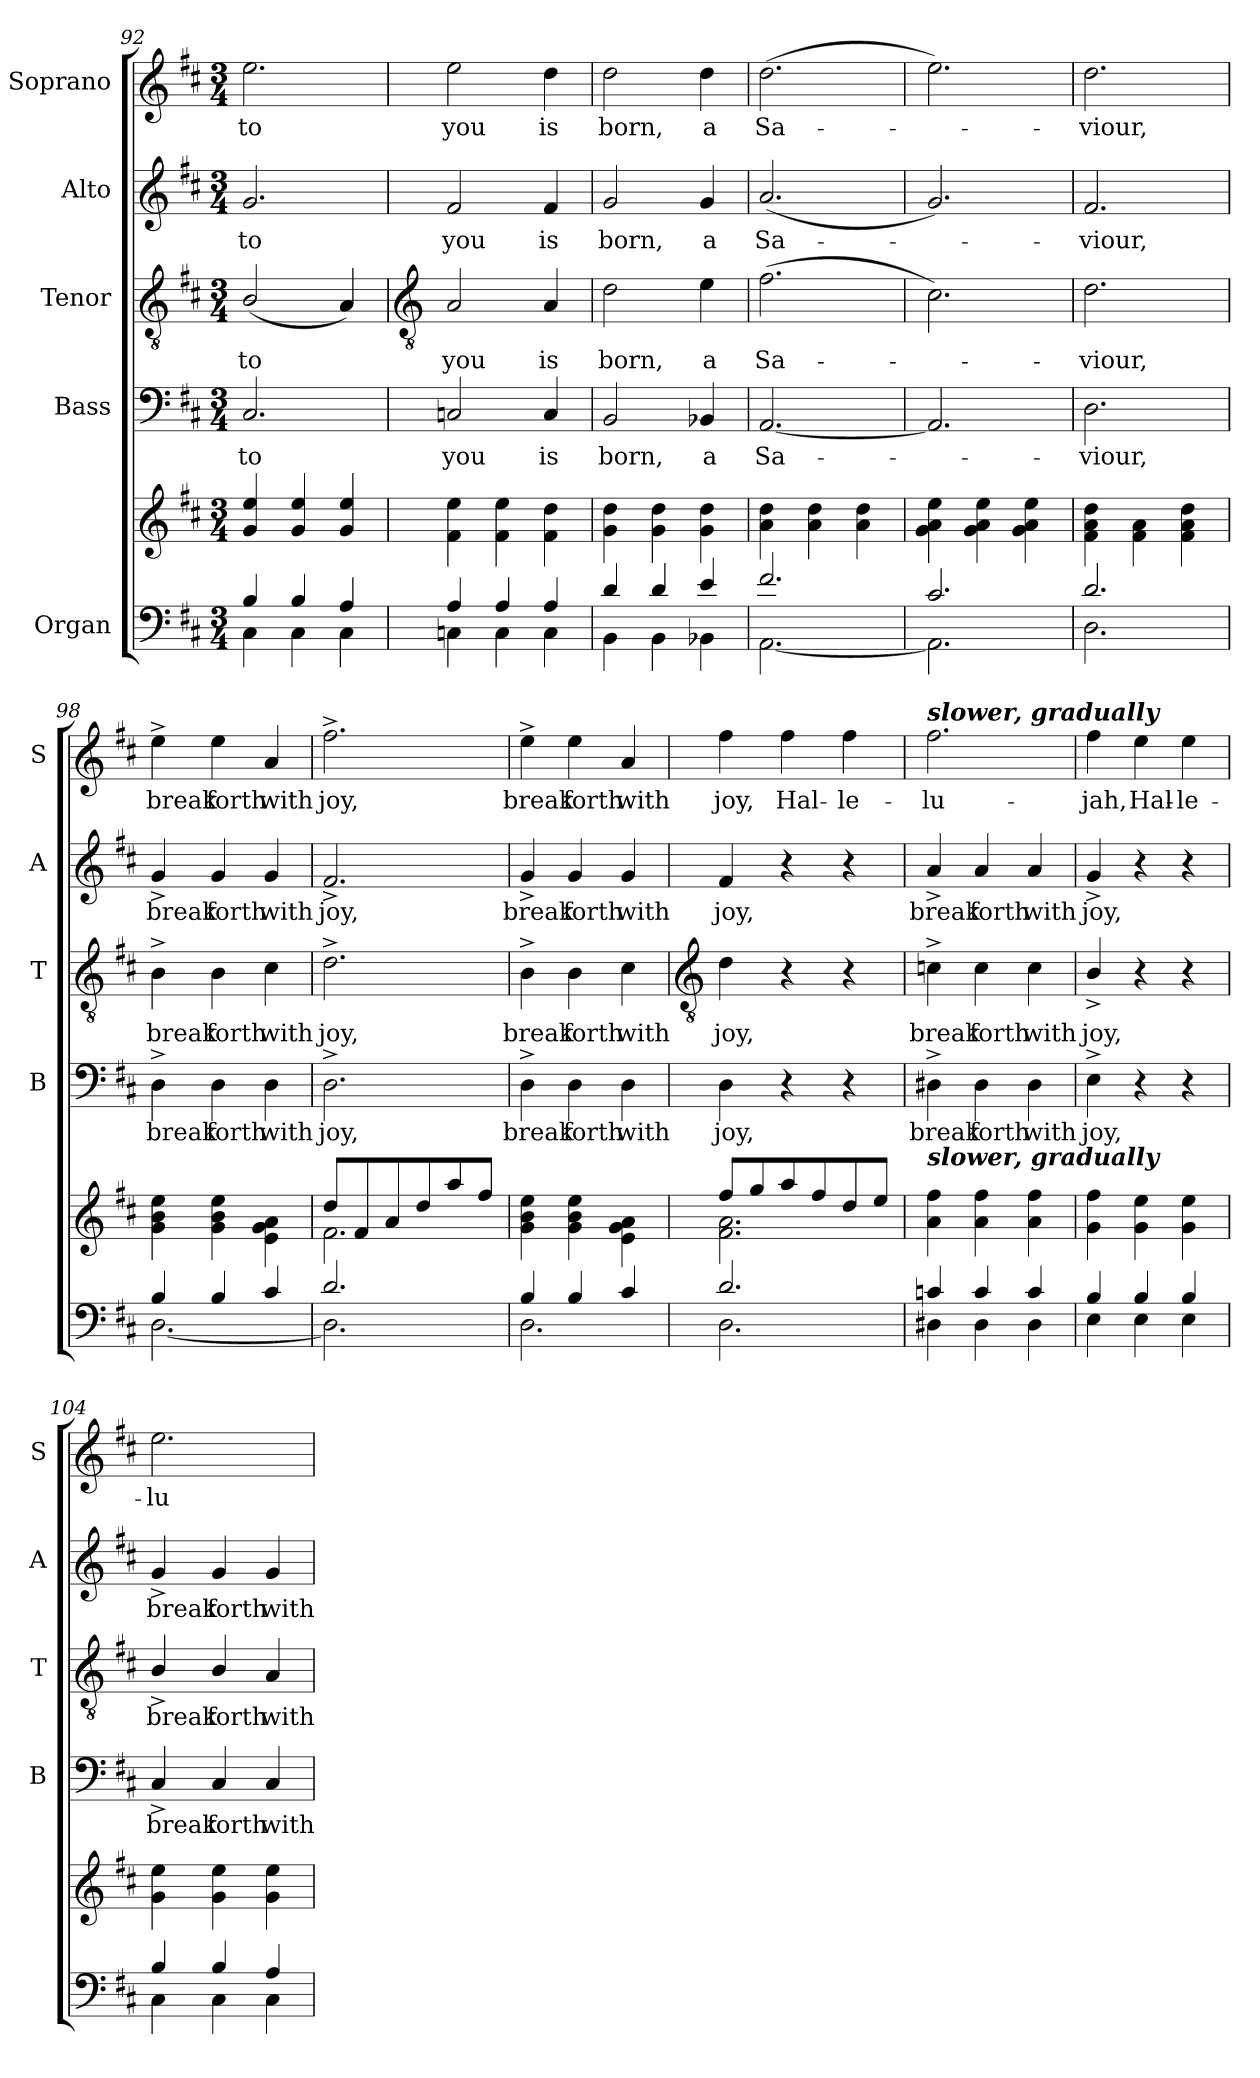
**kern	**kern	**kern	**text	**kern	**text	**kern	**text	**kern	**text
*part5	*part5	*part4	*part4	*part3	*part3	*part2	*part2	*part1	*part1
*staff6	*staff5	*staff4	*staff4	*staff3	*staff3	*staff2	*staff2	*staff1	*staff1
*I"Organ	*	*I"Bass	*	*I"Tenor	*	*I"Alto	*	*I"Soprano	*
*	*	*I'B	*	*I'T	*	*I'A	*	*I'S	*
*clefF4	*clefG2	*clefF4	*	*clefGv2	*	*clefG2	*	*clefG2	*
*k[f#c#]	*k[f#c#]	*k[f#c#]	*	*k[f#c#]	*	*k[f#c#]	*	*k[f#c#]	*
*D:	*D:	*D:	*	*D:	*	*D:	*	*D:	*
*M3/4	*M3/4	*M3/4	*	*M3/4	*	*M3/4	*	*M3/4	*
=92	=92	=92	=92	=92	=92	=92	=92	=92	=92
*^	*	*	*	*	*	*	*	*	*
!	!	!	!	!LO:LY:b	!	!LO:LY:b	!	!LO:LY:b	!	!LO:LY:b
4B/	4C#\	4g/ 4ee/	2.C#	-to	(<2B/	-to	2.g	-to	2.ee	-to
4B/	4C#\	4g/ 4ee/	.	.	.	.	.	.	.	.
4A/	4C#\	4g/ 4ee/	.	.	4A)	.	.	.	.	.
!!LO:LB:g=z
=93	=93	=93	=93	=93	=93	=93	=93	=93	=93	=93
*	*	*	*	*	*clefGv2	*	*	*	*	*
*	*	*^	*	*	*	*	*	*	*	*
!	!	!	!	!	!LO:LY:b	!	!LO:LY:b	!	!LO:LY:b	!	!LO:LY:b
4A/	4Cn\	2.ryy	4f# 4ee	2Cn	you	2A	you	2f#	you	2ee	you
4A/	4C\	.	4f# 4ee	.	.	.	.	.	.	.	.
!	!	!	!	!	!LO:LY:b	!	!LO:LY:b	!	!LO:LY:b	!	!LO:LY:b
4A/	4C\	.	4f# 4dd	4C	is	4A	is	4f#	is	4dd	is
=94	=94	=94	=94	=94	=94	=94	=94	=94	=94	=94	=94
!	!	!	!	!	!LO:LY:b	!	!LO:LY:b	!	!LO:LY:b	!	!LO:LY:b
4d/	4BB\	2.ryy	4g 4dd	2BB	born,	2d	born,	2g	born,	2dd	born,
4d/	4BB\	.	4g 4dd	.	.	.	.	.	.	.	.
!	!	!	!	!	!LO:LY:b	!	!LO:LY:b	!	!LO:LY:b	!	!LO:LY:b
4e/	4BB-X\	.	4g 4dd	4BB-X	a	4e	a	4g	a	4dd	a
=95	=95	=95	=95	=95	=95	=95	=95	=95	=95	=95	=95
!	!	!	!	!	!LO:LY:b	!	!LO:LY:b	!	!LO:LY:b	!	!LO:LY:b
2.f#/	[2.AA\	2.ryy	4a 4dd	[2.AA	Sa-	(>2.f#	Sa-	(<2.a	Sa-	(>2.dd	Sa-
.	.	.	4a 4dd	.	.	.	.	.	.	.	.
.	.	.	4a 4dd	.	.	.	.	.	.	.	.
=96	=96	=96	=96	=96	=96	=96	=96	=96	=96	=96	=96
2.c#/	2.AA\]	2.ryy	4g 4a 4ee	2.AA]	.	2.c#)	.	2.g)	.	2.ee)	.
.	.	.	4g 4a 4ee	.	.	.	.	.	.	.	.
.	.	.	4g 4a 4ee	.	.	.	.	.	.	.	.
=97	=97	=97	=97	=97	=97	=97	=97	=97	=97	=97	=97
!	!	!	!	!	!LO:LY:b	!	!LO:LY:b	!	!LO:LY:b	!	!LO:LY:b
2.d/	2.D\	2.ryy	4f# 4a 4dd	2.D	viour,	2.d	viour,	2.f#	viour,	2.dd	viour,
.	.	.	4f# 4a	.	.	.	.	.	.	.	.
.	.	.	4f# 4a 4dd	.	.	.	.	.	.	.	.
=98	=98	=98	=98	=98	=98	=98	=98	=98	=98	=98	=98
!	!	!	!	!	!LO:LY:b	!	!LO:LY:b	!	!LO:LY:b	!	!LO:LY:b
4B/	[2.D\	2.ryy	4g 4b 4ee	4D^	break	4B^	break	4g^	break	4ee^	break
!	!	!	!	!	!LO:LY:b	!	!LO:LY:b	!	!LO:LY:b	!	!LO:LY:b
4B/	.	.	4g 4b 4ee	4D	forth	4B	forth	4g	forth	4ee	forth
!	!	!	!	!	!LO:LY:b	!	!LO:LY:b	!	!LO:LY:b	!	!LO:LY:b
4c#/	.	.	4e 4g 4a	4D	with	4c#	with	4g	with	4a	with
=99	=99	=99	=99	=99	=99	=99	=99	=99	=99	=99	=99
!	!	!	!	!	!LO:LY:b	!	!LO:LY:b	!	!LO:LY:b	!	!LO:LY:b
2.d/	2.D\]	8dd/L	2.f#\	2.D^	joy,	2.d^	joy,	2.f#^	joy,	2.ff#^	joy,
.	.	8f#/	.	.	.	.	.	.	.	.	.
.	.	8a/	.	.	.	.	.	.	.	.	.
.	.	8dd/	.	.	.	.	.	.	.	.	.
.	.	8aa/	.	.	.	.	.	.	.	.	.
.	.	8ff#/J	.	.	.	.	.	.	.	.	.
=100	=100	=100	=100	=100	=100	=100	=100	=100	=100	=100	=100
!	!	!	!	!	!LO:LY:b	!	!LO:LY:b	!	!LO:LY:b	!	!LO:LY:b
4B/	2.D\	2.ryy	4g 4b 4ee	4D^	break	4B^	break	4g^	break	4ee^	break
!	!	!	!	!	!LO:LY:b	!	!LO:LY:b	!	!LO:LY:b	!	!LO:LY:b
4B/	.	.	4g 4b 4ee	4D	forth	4B	forth	4g	forth	4ee	forth
!	!	!	!	!	!LO:LY:b	!	!LO:LY:b	!	!LO:LY:b	!	!LO:LY:b
4c#/	.	.	4e 4g 4a	4D	with	4c#	with	4g	with	4a	with
!!LO:LB:g=z
=101	=101	=101	=101	=101	=101	=101	=101	=101	=101	=101	=101
*	*	*	*	*	*	*clefGv2	*	*	*	*	*
!	!	!	!	!	!LO:LY:b	!	!LO:LY:b	!	!LO:LY:b	!	!LO:LY:b
2.d/	2.D\	8ff#/L	2.f#\ 2.a\	4D	joy,	4d	joy,	4f#	joy,	4ff#	joy,
.	.	8gg/	.	.	.	.	.	.	.	.	.
!	!	!	!	!	!	!	!	!	!	!	!LO:LY:b
.	.	8aa/	.	4r	.	4r	.	4r	.	4ff#	Hal-
.	.	8ff#/	.	.	.	.	.	.	.	.	.
!	!	!	!	!	!	!	!	!	!	!	!LO:LY:b
.	.	8dd/	.	4r	.	4r	.	4r	.	4ff#	-le-
.	.	8ee/J	.	.	.	.	.	.	.	.	.
=102	=102	=102	=102	=102	=102	=102	=102	=102	=102	=102	=102
!	!	!	!	!	!	!	!	!	!	!LO:TX:a:Bi:t=slower, gradually	!
!	!	!LO:TX:a:Bi:t=slower, gradually	!	!	!	!	!	!	!	!	!
!	!	!LO:N:vis=1	!	!	!LO:LY:b	!	!LO:LY:b	!	!LO:LY:b	!	!LO:LY:b
4cn/	4D#X\	2.ryy	4a\ 4ff#\	4D#X^	break	4cn^	break	4a^	break	2.ff#	-lu-
!	!	!	!	!	!LO:LY:b	!	!LO:LY:b	!	!LO:LY:b	!	!
4c/	4D#\	.	4a\ 4ff#\	4D#	forth	4c	forth	4a	forth	.	.
!	!	!	!	!	!LO:LY:b	!	!LO:LY:b	!	!LO:LY:b	!	!
4c/	4D#\	.	4a\ 4ff#\	4D#	with	4c	with	4a	with	.	.
=103	=103	=103	=103	=103	=103	=103	=103	=103	=103	=103	=103
!	!	!	!	!	!LO:LY:b	!	!LO:LY:b	!	!LO:LY:b	!	!LO:LY:b
4B/	4E\	2.ryy	4g\ 4ff#\	4E^	joy,	4B^/	joy,	4g^	joy,	4ff#	-jah,
!	!	!	!	!	!	!	!	!	!	!	!LO:LY:b
4B/	4E\	.	4g\ 4ee\	4r	.	4r	.	4r	.	4ee	Hal-
!	!	!	!	!	!	!	!	!	!	!	!LO:LY:b
4B/	4E\	.	4g\ 4ee\	4r	.	4r	.	4r	.	4ee	-le-
=104	=104	=104	=104	=104	=104	=104	=104	=104	=104	=104	=104
!	!	!	!	!	!LO:LY:b	!	!LO:LY:b	!	!LO:LY:b	!	!LO:LY:b
4B/	4C#\	2.ryy	4g\ 4ee\	4C#^	break	4B^/	break	4g^	break	2.ee	-lu-
!	!	!	!	!	!LO:LY:b	!	!LO:LY:b	!	!LO:LY:b	!	!
4B/	4C#\	.	4g\ 4ee\	4C#	forth	4B/	forth	4g	forth	.	.
!	!	!	!	!	!LO:LY:b	!	!LO:LY:b	!	!LO:LY:b	!	!
4A/	4C#\	.	4g\ 4ee\	4C#	with	4A	with	4g	with	.	.
*v	*v	*	*	*	*	*	*	*	*	*	*
*	*v	*v	*	*	*	*	*	*	*	*
=	=	=	=	=	=	=	=	=	=
*-	*-	*-	*-	*-	*-	*-	*-	*-	*-
